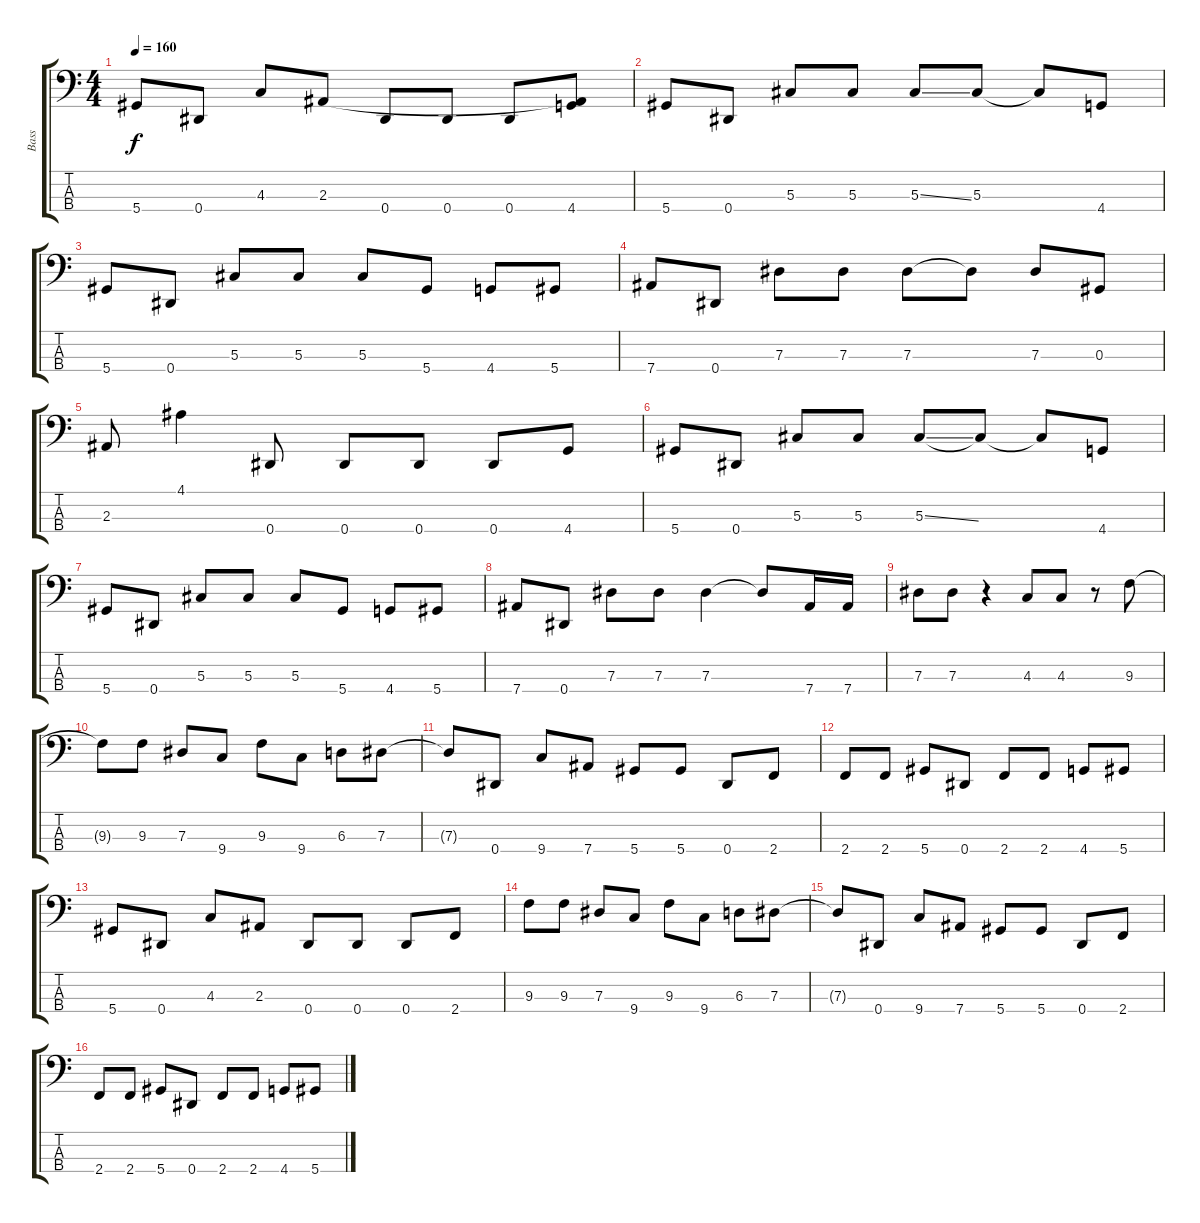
\track ("Bass" "Bass") {instrument electricbasspick}
\staff {score tabs}
\tuning (Gb2 Db2 Ab1 Eb1) {hide}
\ts (4 4)
\tempo 160
\clef f4
\ks c
5.4.8{dy f} 0.4.8 4.3.8 2.3.8 0.4.8 0.4.8 0.4.8 (2.3{t} 4.4).8 |
5.4.8 0.4.8 5.3.8 5.3.8 5.3{ss}.8 5.3.8 5.3{t}.8 4.4.8 |
5.4.8 0.4.8 5.3.8 5.3.8 5.3.8 5.4.8 4.4.8 5.4.8 |
7.4.8 0.4.8 7.3.8 7.3.8 7.3.8 7.3{t}.8 7.3.8 0.3.8 |
2.3.8 4.1.4 0.4.8 0.4.8 0.4.8 0.4.8 4.4.8 |
5.4.8 0.4.8 5.3.8 5.3.8 5.3{ss}.8 5.3{t}.8 5.3{t}.8 4.4.8 |
5.4.8 0.4.8 5.3.8 5.3.8 5.3.8 5.4.8 4.4.8 5.4.8 |
7.4.8 0.4.8 7.3.8 7.3.8 7.3.4 7.3{t}.8 7.4.16 7.4.16 |
7.3.8 7.3.8 r.4 4.3.8 4.3.8 r.8 9.3.8 |
9.3{t}.8 9.3.8 7.3.8 9.4.8 9.3.8 9.4.8 6.3.8 7.3.8 |
7.3{t}.8 0.4.8 9.4.8 7.4.8 5.4.8 5.4.8 0.4.8 2.4.8 |
2.4.8 2.4.8 5.4.8 0.4.8 2.4.8 2.4.8 4.4.8 5.4.8 |
5.4.8 0.4.8 4.3.8 2.3.8 0.4.8 0.4.8 0.4.8 2.4.8 |
9.3.8 9.3.8 7.3.8 9.4.8 9.3.8 9.4.8 6.3.8 7.3.8 |
7.3{t}.8 0.4.8 9.4.8 7.4.8 5.4.8 5.4.8 0.4.8 2.4.8 |
2.4.8 2.4.8 5.4.8 0.4.8 2.4.8 2.4.8 4.4.8 5.4.8
